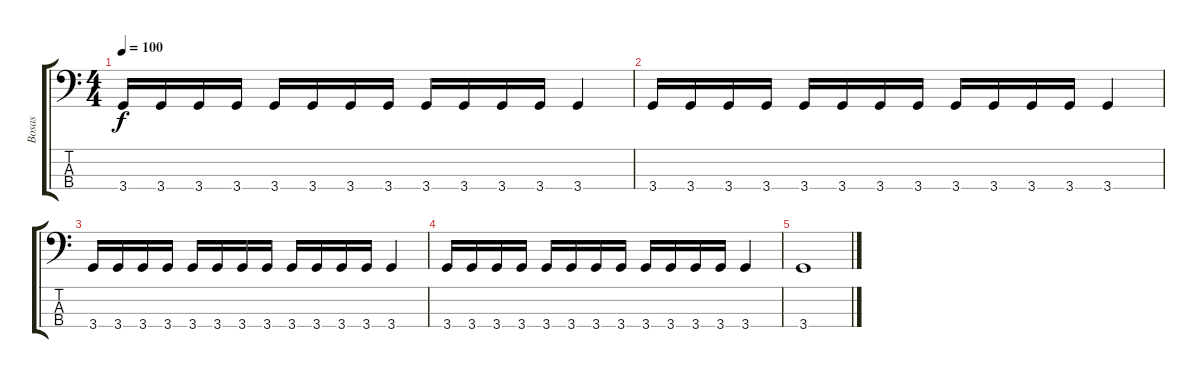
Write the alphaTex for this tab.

\track ("Bosas" "Bosas") {instrument slapbass2}
\staff {score tabs}
\tuning (G2 D2 A1 E1) {hide}
\ts (4 4)
\tempo 100
\clef f4
\ks c
3.4.16{dy f} 3.4.16 3.4.16 3.4.16 3.4.16 3.4.16 3.4.16 3.4.16 3.4.16 3.4.16 3.4.16 3.4.16 3.4.4 |
3.4.16 3.4.16 3.4.16 3.4.16 3.4.16 3.4.16 3.4.16 3.4.16 3.4.16 3.4.16 3.4.16 3.4.16 3.4.4 |
3.4.16 3.4.16 3.4.16 3.4.16 3.4.16 3.4.16 3.4.16 3.4.16 3.4.16 3.4.16 3.4.16 3.4.16 3.4.4 |
3.4.16 3.4.16 3.4.16 3.4.16 3.4.16 3.4.16 3.4.16 3.4.16 3.4.16 3.4.16 3.4.16 3.4.16 3.4.4 |
3.4.1
